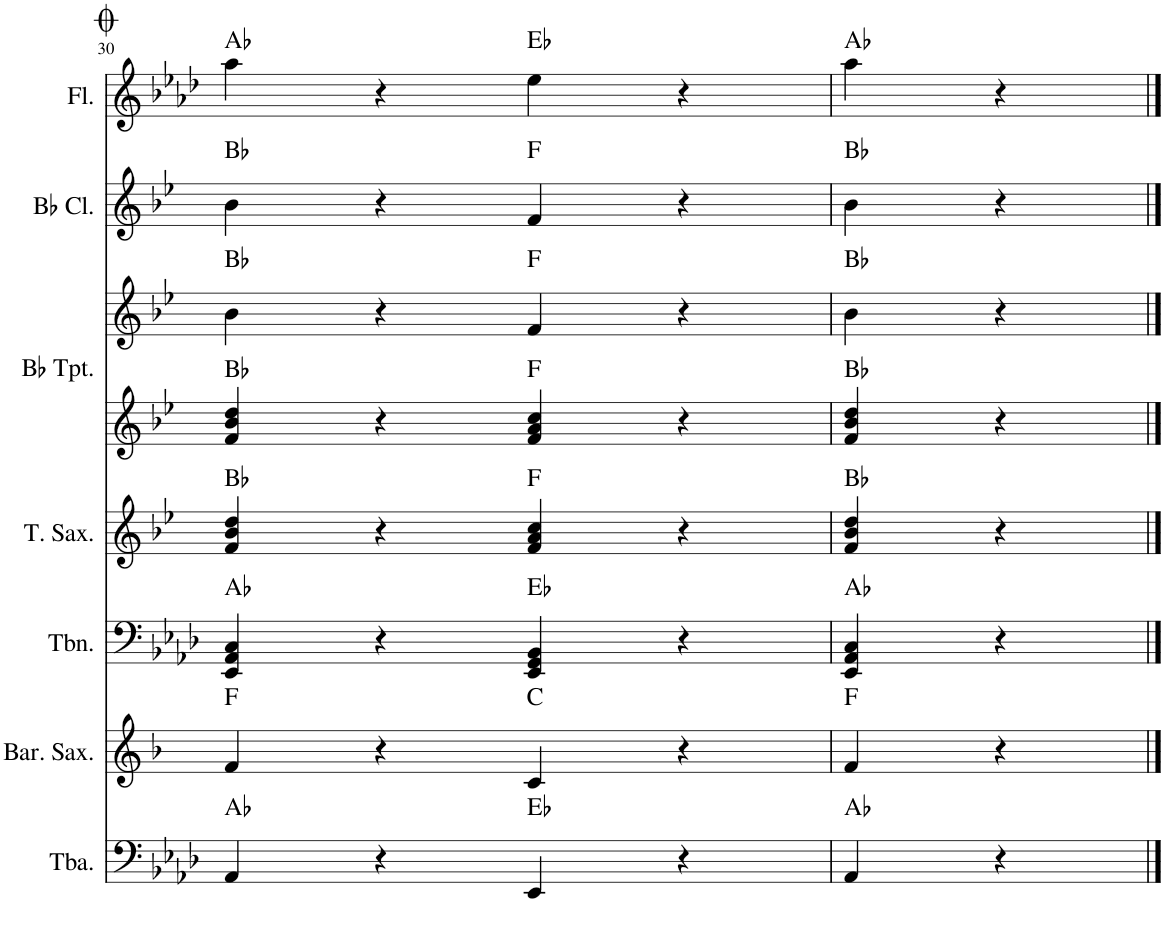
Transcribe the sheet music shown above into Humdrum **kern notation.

**kern	**harte	**kern	**harte	**kern	**harte	**kern	**harte	**kern	**kern	**harte	**kern	**harte	**kern	**harte	**kern	**harte	**kern	**harte	**kern	**harte	**kern	**harte	**kern	**harte
*part12	*part12	*part11	*part11	*part10	*part10	*part9	*part9	*part8	*part8	*part8	*part7	*part7	*part6	*part6	*part5	*part5	*part4	*part4	*part3	*part3	*part2	*part2	*part1	*part1
*staff13	*	*staff12	*	*staff11	*	*staff10	*	*staff9	*staff8	*	*staff7	*	*staff6	*	*staff5	*	*staff4	*	*staff3	*	*staff2	*	*staff1	*
*I"Tuba	*	*I"Baritone Saxophone	*	*I"Trombone	*	*I"Tenor Saxophone	*	*I"Bb Trumpet	*	*	*I"Bb Clarinet	*	*I"Flute	*	*I"Bass	*	*I"Baritone	*	*I"Tenor	*	*I"Alto	*	*I"Soprano	*
*I'Tba.	*	*I'Bar. Sax.	*	*I'Tbn.	*	*I'T. Sax.	*	*I'Bb Tpt.	*	*	*I'Bb Cl.	*	*I'Fl.	*	*I'B.	*	*I'Bar.	*	*I'T.	*	*I'A.	*	*I'S.	*
!!LO:PB:g=z
*clefF4	*	*clefG2	*	*clefF4	*	*clefG2	*	*clefG2	*clefG2	*	*clefG2	*	*clefG2	*	*clefF4	*	*clefF4	*	*clefGv2	*	*clefG2	*	*clefG2	*
*	*	*Trd12c21	*	*	*	*Trd8c14	*	*Trd1c2	*Trd1c2	*	*Trd1c2	*	*	*	*	*	*	*	*	*	*	*	*	*
*k[b-e-a-d-]	*	*k[b-]	*	*k[b-e-a-d-]	*	*k[b-e-]	*	*k[b-e-]	*k[b-e-]	*	*k[b-e-]	*	*k[b-e-a-d-]	*	*k[b-e-a-d-]	*	*k[b-e-a-d-]	*	*k[b-e-a-d-]	*	*k[b-e-a-d-]	*	*k[b-e-a-d-]	*
*M2/2	*	*M2/2	*	*M2/2	*	*M2/2	*	*M2/2	*M2/2	*	*M2/2	*	*M2/2	*	*M2/2	*	*M2/2	*	*M2/2	*	*M2/2	*	*M2/2	*
*met(c|)	*	*met(c|)	*	*met(c|)	*	*met(c|)	*	*met(c|)	*met(c|)	*	*met(c|)	*	*met(c|)	*	*met(c|)	*	*met(c|)	*	*met(c|)	*	*met(c|)	*	*met(c|)	*
=30	=30	=30	=30	=30	=30	=30	=30	=30	=30	=30	=30	=30	=30	=30	=30	=30	=30	=30	=30	=30	=30	=30	=30	=30
4AA-/	Ab:maj	4f/	F:maj	4EE-/ 4AA-/ 4C/	Ab:maj	4f/ 4b-/ 4dd/	Bb:maj	4f/ 4b-/ 4dd/	4b-\	Bb:maj Bb:maj	4b-\	Bb:maj	4aa-\	Ab:maj	4AA-	Ab:maj	4A-	Ab:maj	4A-	Ab:maj	4a-	Ab:maj	4a-	Ab:maj
4r	.	4r	.	4r	.	4r	.	4r	4r	.	4r	.	4r	.	4r	.	4r	.	4r	.	4r	.	4r	.
4EE-/	Eb:maj	4c/	C:maj	4EE-/ 4GG/ 4BB-/	Eb:maj	4f/ 4a/ 4cc/	F:maj	4f/ 4a/ 4cc/	4f/	F:maj F:maj	4f/	F:maj	4ee-\	Eb:maj	4EE-	Eb:maj	4E-	Eb:maj	4E-	Eb:maj	4e-	Eb:maj	4e-	Eb:maj
4r	.	4r	.	4r	.	4r	.	4r	4r	.	4r	.	4r	.	4r	.	4r	.	4r	.	4r	.	4r	.
=31	=31	=31	=31	=31	=31	=31	=31	=31	=31	=31	=31	=31	=31	=31	=31	=31	=31	=31	=31	=31	=31	=31	=31	=31
4AA-/	Ab:maj	4f/	F:maj	4EE-/ 4AA-/ 4C/	Ab:maj	4f/ 4b-/ 4dd/	Bb:maj	4f/ 4b-/ 4dd/	4b-\	Bb:maj Bb:maj	4b-\	Bb:maj	4aa-\	Ab:maj	4AA-	Ab:maj	4A-	Ab:maj	4A-	Ab:maj	4a-	Ab:maj	4a-	Ab:maj
4r	.	4r	.	4r	.	4r	.	4r	4r	.	4r	.	4r	.	4r	.	4r	.	4r	.	4r	.	4r	.
==	==	==	==	==	==	==	==	==	==	==	==	==	==	==	==	==	==	==	==	==	==	==	==	==
*-	*-	*-	*-	*-	*-	*-	*-	*-	*-	*-	*-	*-	*-	*-	*-	*-	*-	*-	*-	*-	*-	*-	*-	*-
